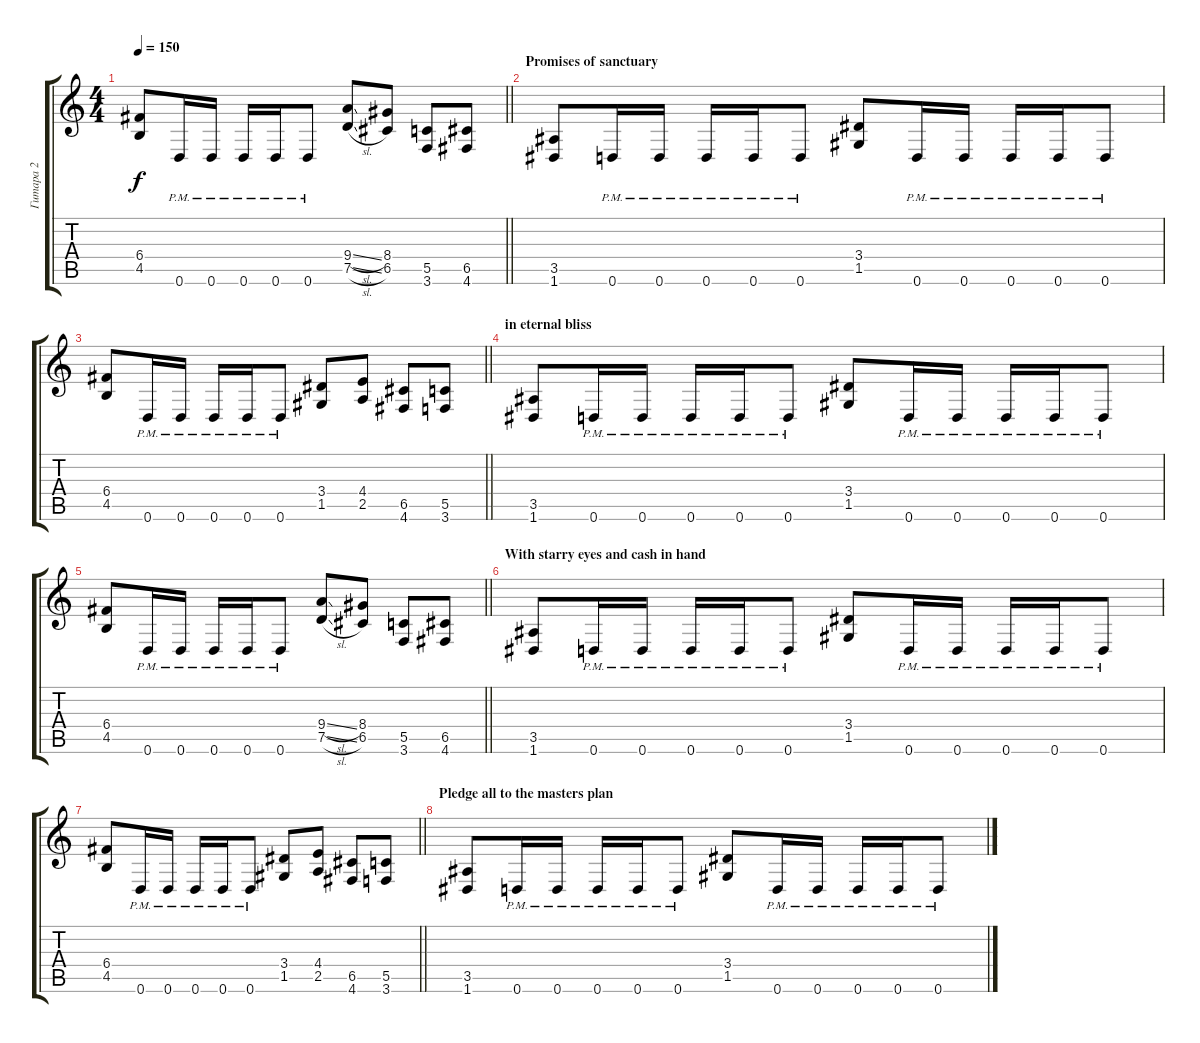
\track ("Гитара 2" "Гитара 2") {instrument distortionguitar}
\staff {score tabs}
\tuning (D4 A3 F3 C3 G2 D2) {hide}
\ts (4 4)
\tempo 150
\clef g2
\barLineRight lightlight
\ks c
(6.4 4.5).8{dy f} 0.6{pm}.16 0.6{pm}.16 0.6{pm}.16 0.6{pm}.16 0.6{pm}.8 (9.4{sl} 7.5{sl}).8 (8.4 6.5).8 (5.5 3.6).8 (6.5 4.6).8 |
\section ("" "Promises of sanctuary")
(3.5 1.6).8 0.6{pm}.16 0.6{pm}.16 0.6{pm}.16 0.6{pm}.16 0.6{pm}.8 (3.4 1.5).8 0.6{pm}.16 0.6{pm}.16 0.6{pm}.16 0.6{pm}.16 0.6{pm}.8 |
\barLineRight lightlight
(6.4 4.5).8 0.6{pm}.16 0.6{pm}.16 0.6{pm}.16 0.6{pm}.16 0.6{pm}.8 (3.4 1.5).8 (4.4 2.5).8 (6.5 4.6).8 (5.5 3.6).8 |
\section ("" "in eternal bliss")
(3.5 1.6).8 0.6{pm}.16 0.6{pm}.16 0.6{pm}.16 0.6{pm}.16 0.6{pm}.8 (3.4 1.5).8 0.6{pm}.16 0.6{pm}.16 0.6{pm}.16 0.6{pm}.16 0.6{pm}.8 |
\barLineRight lightlight
(6.4 4.5).8 0.6{pm}.16 0.6{pm}.16 0.6{pm}.16 0.6{pm}.16 0.6{pm}.8 (9.4{sl} 7.5{sl}).8 (8.4 6.5).8 (5.5 3.6).8 (6.5 4.6).8 |
\section ("" "With starry eyes and cash in hand")
(3.5 1.6).8 0.6{pm}.16 0.6{pm}.16 0.6{pm}.16 0.6{pm}.16 0.6{pm}.8 (3.4 1.5).8 0.6{pm}.16 0.6{pm}.16 0.6{pm}.16 0.6{pm}.16 0.6{pm}.8 |
\barLineRight lightlight
(6.4 4.5).8 0.6{pm}.16 0.6{pm}.16 0.6{pm}.16 0.6{pm}.16 0.6{pm}.8 (3.4 1.5).8 (4.4 2.5).8 (6.5 4.6).8 (5.5 3.6).8 |
\section ("" "Pledge all to the masters plan")
(3.5 1.6).8 0.6{pm}.16 0.6{pm}.16 0.6{pm}.16 0.6{pm}.16 0.6{pm}.8 (3.4 1.5).8 0.6{pm}.16 0.6{pm}.16 0.6{pm}.16 0.6{pm}.16 0.6{pm}.8
